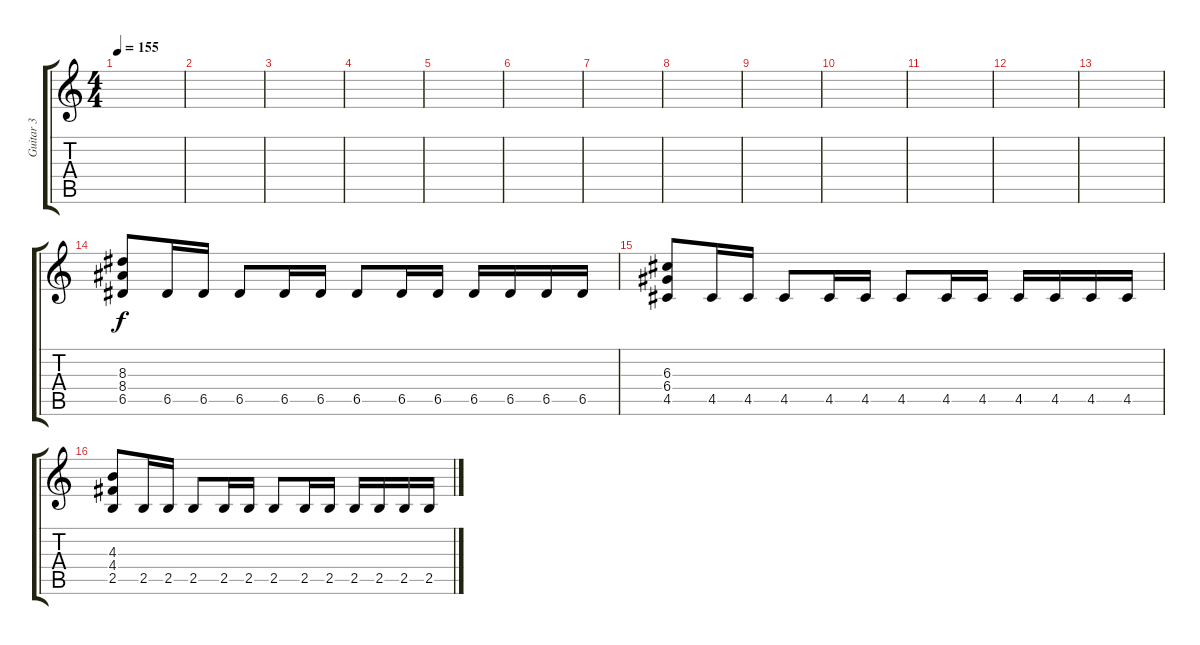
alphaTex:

\track ("Guitar 3" "Guitar 3") {instrument distortionguitar}
\staff {score tabs}
\tuning (E4 B3 G3 D3 A2 E2) {hide}
\ts (4 4)
\tempo 155
\clef g2
\ks c
|
|
|
|
|
|
|
|
|
|
|
|
|
(8.3 8.4 6.5).8 6.5.16 6.5.16 6.5.8 6.5.16 6.5.16 6.5.8 6.5.16 6.5.16 6.5.16 6.5.16 6.5.16 6.5.16 |
(6.3 6.4 4.5).8 4.5.16 4.5.16 4.5.8 4.5.16 4.5.16 4.5.8 4.5.16 4.5.16 4.5.16 4.5.16 4.5.16 4.5.16 |
(4.3 4.4 2.5).8 2.5.16 2.5.16 2.5.8 2.5.16 2.5.16 2.5.8 2.5.16 2.5.16 2.5.16 2.5.16 2.5.16 2.5.16
